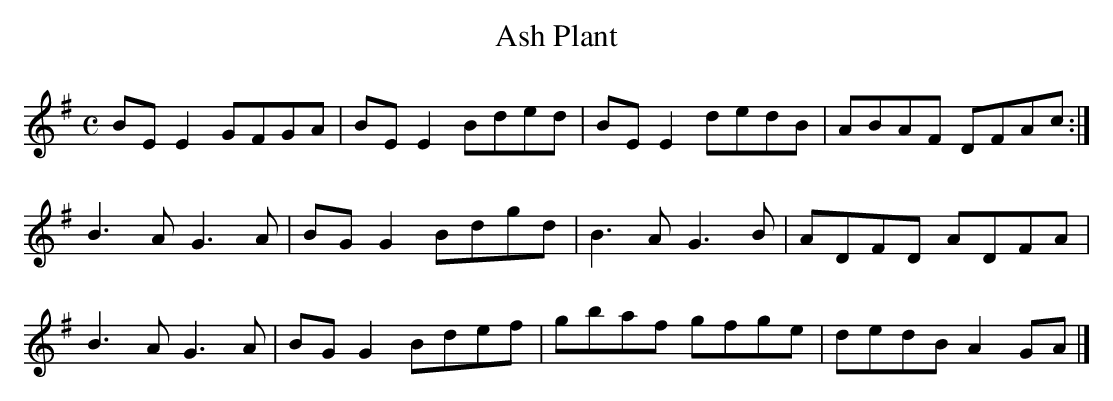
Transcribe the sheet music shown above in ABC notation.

X:1
T:Ash Plant
M:C
L:1/8
K:E Minor
BEE2 GFGA|BEE2 Bded|BEE2 dedB|ABAF DFAc:|!
B3A G3A|BGG2 Bdgd|B3A G3B|ADFD ADFA|!
B3A G3A|BGG2 Bdef|gbaf gfge|dedB A2GA|]!
